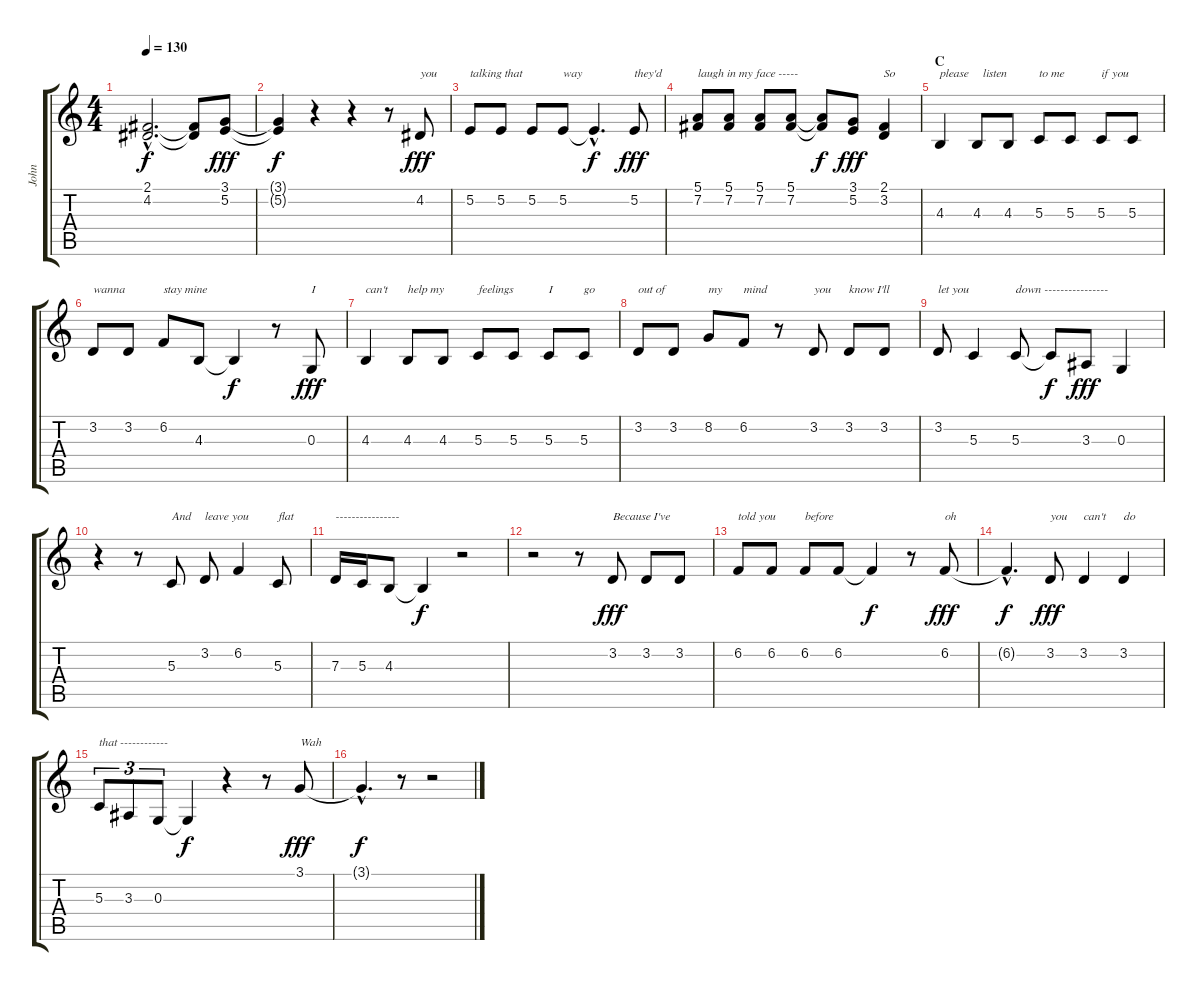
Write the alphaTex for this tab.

\track ("John" "John") {instrument altosax}
\staff {score tabs}
\tuning (E4 B3 G3 D3 A2 E2) {hide}
\ts (4 4)
\tempo 130
\clef g2
\ks c
(2.1{hac t} 4.2{hac t}).2{d dy f} (2.1{t} 4.2{t}).8 (3.1 5.2).8{dy fff} |
(3.1{t} 5.2{t}).4{dy f} r.4 r.4 r.8 4.2.8{txt "you" dy fff} |
5.2.8{txt "talking that"} 5.2.8 5.2.8 5.2.8{txt "way"} 5.2{hac t}.4{d dy f} 5.2.8{txt "they'd" dy fff} |
(5.1 7.2).8{txt "laugh in my face -----"} (5.1 7.2).8 (5.1 7.2).8 (5.1 7.2).8 (5.1{t} 7.2{t}).8{dy f} (3.1 5.2).8{dy fff} (2.1 3.2).4{txt "So"} |
\section ("" "C")
4.3.4{txt "please"} 4.3.8{txt "  listen"} 4.3.8 5.3.8{txt "to me"} 5.3.8 5.3.8{txt "if you"} 5.3.8 |
3.2.8{txt "wanna"} 3.2.8 6.2.8{txt "stay mine"} 4.3.8 4.3{t}.4{dy f} r.8 0.3.8{txt "I" dy fff} |
4.3.4{txt "can't"} 4.3.8{txt "help my"} 4.3.8 5.3.8{txt "feelings"} 5.3.8 5.3.8{txt "I"} 5.3.8{txt "go"} |
3.2.8{txt "out of"} 3.2.8 8.2.8{txt "my "} 6.2.8{txt "mind"} r.8 3.2.8{txt "you"} 3.2.8{txt "know I'll"} 3.2.8 |
3.2.8{txt "let you"} 5.3.4 5.3.8{txt "down ----------------"} 5.3{t}.8{dy f} 3.3.8{dy fff} 0.3.4 |
r.4 r.8 5.3.8{txt "And"} 3.2.8{txt "leave you"} 6.2.4 5.3.8{txt "flat"} |
7.3.16{txt "----------------"} 5.3.16 4.3.8 4.3{t}.4{dy f} r.2 |
r.2 r.8 3.2.8{txt "Because I've" dy fff} 3.2.8 3.2.8 |
6.2.8{txt "told you"} 6.2.8 6.2.8{txt "before"} 6.2.8 6.2{t}.4{dy f} r.8 6.2.8{txt "oh" dy fff} |
6.2{hac t}.4{d dy f} 3.2.8{txt "you" dy fff} 3.2.4{txt "can't"} 3.2.4{txt "do"} |
5.3.8{tu (3 2) txt "that ------------"} 3.3.8{tu (3 2)} 0.3.8{tu (3 2)} 0.3{t}.4{dy f} r.4 r.8 3.1.8{txt "Wah" dy fff} |
3.1{hac t}.4{d dy f} r.8 r.2
